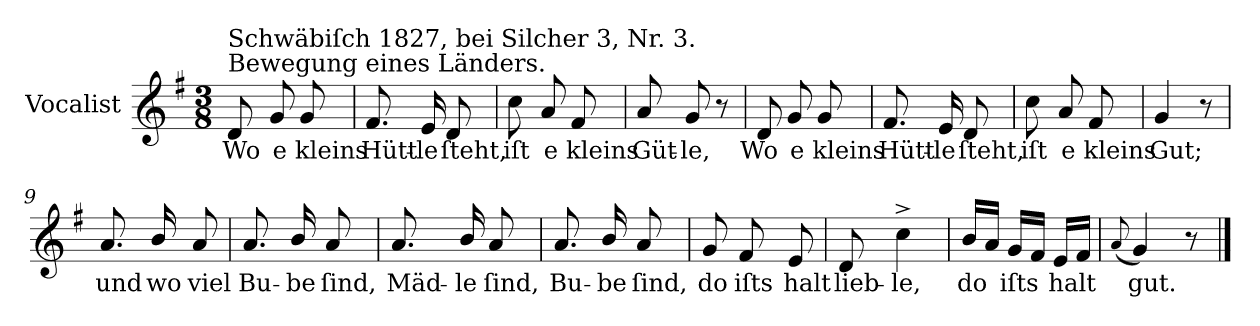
**kern	**text
*part1	*part1
*staff1	*staff1
*I"Vocalist	*
*k[f#]	*
*G:	*
*M3/8	*
=1	=1
!LO:TX:a:t=Bewegung eines Länders.	!
!LO:TX:a:t=Schwäbiſch 1827, bei Silcher 3, Nr. 3.	!
8d	Wo
8g	e
8g	kleins
=2	=2
8.f#	Hütt-
16e	-le
8d	ſteht,
=3	=3
8cc	iſt
8a	e
8f#	kleins
=4	=4
8a	Güt-
8g	-le,
8r	.
=5	=5
8d	Wo
8g	e
8g	kleins
=6	=6
8.f#	Hütt-
16e	-le
8d	ſteht,
=7	=7
8cc	iſt
8a	e
8f#	kleins
=8	=8
4g	Gut;
8r	.
=9	=9
8.a	und
16b/	wo
8a	viel
=10	=10
8.a	Bu-
16b/	-be
8a	ſind,
=11	=11
8.a	Mäd-
16b/	-le
8a	ſind,
=12	=12
8.a	Bu-
16b/	-be
8a	ſind,
=13	=13
8g	do
8f#	iſts
8e	halt
=14	=14
8d	lieb-
4cc^	-le,
=15	=15
16bLL	do
16aJJ	.
16gLL	iſts
16f#JJ	.
16eLL	halt
16f#JJ	.
=16	=16
(8qqa	.
4g)	gut.
8r	.
==	==
*-	*-
